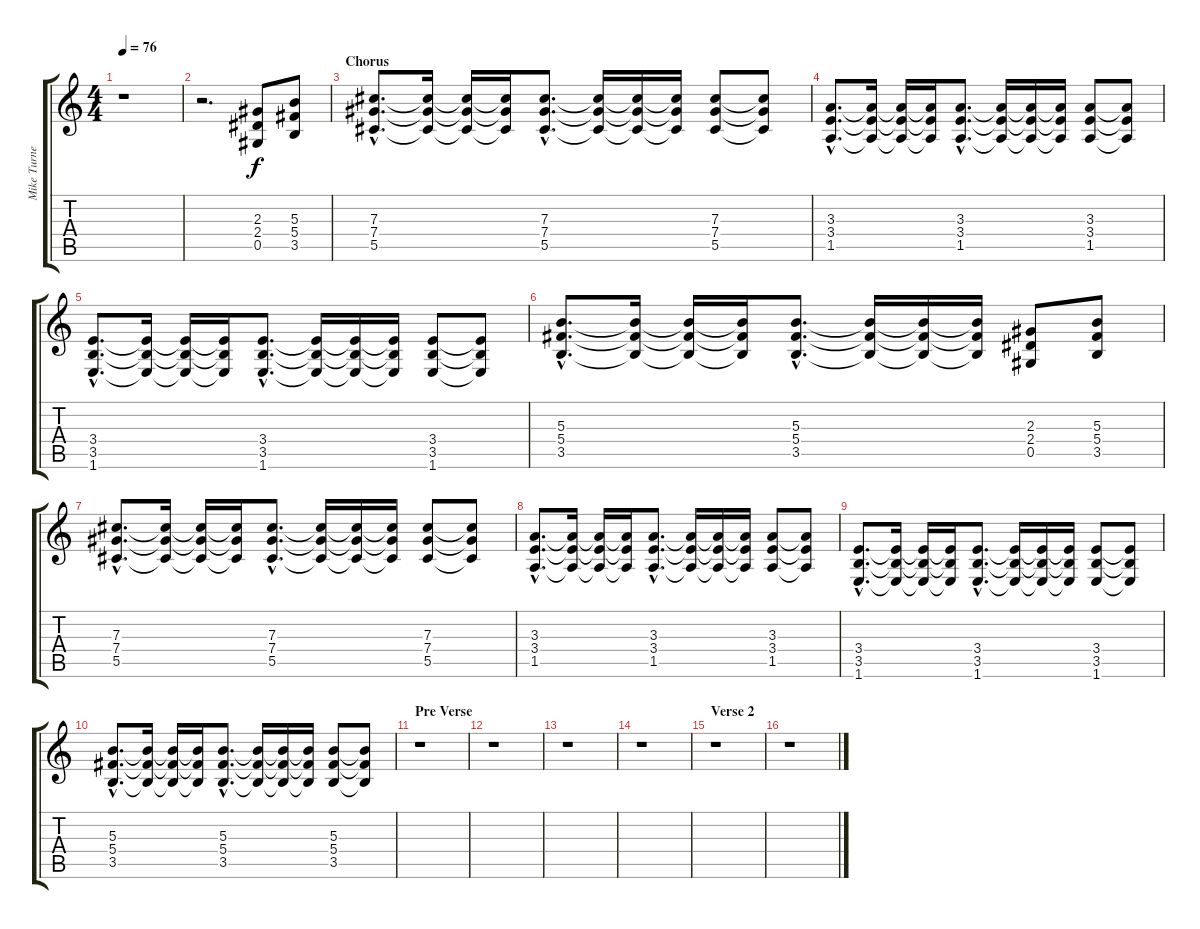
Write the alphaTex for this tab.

\track ("Mike Turner(Lead Guitar)" "Mike Turne") {instrument distortionguitar}
\staff {score tabs}
\tuning (Eb4 Bb3 Gb3 Db3 Ab2 Eb2) {hide}
\ts (4 4)
\tempo 76
\clef g2
\ks c
r.1{dy f} |
r.2{d} (2.3 2.4 0.5).8 (5.3 5.4 3.5).8 |
\section ("" "Chorus")
(7.3{hac} 7.4{hac} 5.5{hac}).8{d} (7.3{t} 7.4{t} 5.5{t}).16 (7.3{t} 7.4{t} 5.5{t}).16 (7.3{t} 7.4{t} 5.5{t}).16 (7.3{hac} 7.4{hac} 5.5{hac}).8{d} (7.3{t} 7.4{t} 5.5{t}).16 (7.3{t} 7.4{t} 5.5{t}).16 (7.3{t} 7.4{t} 5.5{t}).16 (7.3 7.4 5.5).8 (7.3{t} 7.4{t} 5.5{t}).8 |
(3.3{hac} 3.4{hac} 1.5{hac}).8{d} (3.3{t} 3.4{t} 1.5{t}).16 (3.3{t} 3.4{t} 1.5{t}).16 (3.3{t} 3.4{t} 1.5{t}).16 (3.3{hac} 3.4{hac} 1.5{hac}).8{d} (3.3{t} 3.4{t} 1.5{t}).16 (3.3{t} 3.4{t} 1.5{t}).16 (3.3{t} 3.4{t} 1.5{t}).16 (3.3 3.4 1.5).8 (3.3{t} 3.4{t} 1.5{t}).8 |
(3.4{hac} 3.5{hac} 1.6{hac}).8{d} (3.4{t} 3.5{t} 1.6{t}).16 (3.4{t} 3.5{t} 1.6{t}).16 (3.4{t} 3.5{t} 1.6{t}).16 (3.4{hac} 3.5{hac} 1.6{hac}).8{d} (3.4{t} 3.5{t} 1.6{t}).16 (3.4{t} 3.5{t} 1.6{t}).16 (3.4{t} 3.5{t} 1.6{t}).16 (3.4 3.5 1.6).8 (3.4{t} 3.5{t} 1.6{t}).8 |
(5.3{hac} 5.4{hac} 3.5{hac}).8{d} (5.3{t} 5.4{t} 3.5{t}).16 (5.3{t} 5.4{t} 3.5{t}).16 (5.3{t} 5.4{t} 3.5{t}).16 (5.3{hac} 5.4{hac} 3.5{hac}).8{d} (5.3{t} 5.4{t} 3.5{t}).16 (5.3{t} 5.4{t} 3.5{t}).16 (5.3{t} 5.4{t} 3.5{t}).16 (2.3 2.4 0.5).8 (5.3 5.4 3.5).8 |
(7.3{hac} 7.4{hac} 5.5{hac}).8{d} (7.3{t} 7.4{t} 5.5{t}).16 (7.3{t} 7.4{t} 5.5{t}).16 (7.3{t} 7.4{t} 5.5{t}).16 (7.3{hac} 7.4{hac} 5.5{hac}).8{d} (7.3{t} 7.4{t} 5.5{t}).16 (7.3{t} 7.4{t} 5.5{t}).16 (7.3{t} 7.4{t} 5.5{t}).16 (7.3 7.4 5.5).8 (7.3{t} 7.4{t} 5.5{t}).8 |
(3.3{hac} 3.4{hac} 1.5{hac}).8{d} (3.3{t} 3.4{t} 1.5{t}).16 (3.3{t} 3.4{t} 1.5{t}).16 (3.3{t} 3.4{t} 1.5{t}).16 (3.3{hac} 3.4{hac} 1.5{hac}).8{d} (3.3{t} 3.4{t} 1.5{t}).16 (3.3{t} 3.4{t} 1.5{t}).16 (3.3{t} 3.4{t} 1.5{t}).16 (3.3 3.4 1.5).8 (3.3{t} 3.4{t} 1.5{t}).8 |
(3.4{hac} 3.5{hac} 1.6{hac}).8{d} (3.4{t} 3.5{t} 1.6{t}).16 (3.4{t} 3.5{t} 1.6{t}).16 (3.4{t} 3.5{t} 1.6{t}).16 (3.4{hac} 3.5{hac} 1.6{hac}).8{d} (3.4{t} 3.5{t} 1.6{t}).16 (3.4{t} 3.5{t} 1.6{t}).16 (3.4{t} 3.5{t} 1.6{t}).16 (3.4 3.5 1.6).8 (3.4{t} 3.5{t} 1.6{t}).8 |
(5.3{hac} 5.4{hac} 3.5{hac}).8{d} (5.3{t} 5.4{t} 3.5{t}).16 (5.3{t} 5.4{t} 3.5{t}).16 (5.3{t} 5.4{t} 3.5{t}).16 (5.3{hac} 5.4{hac} 3.5{hac}).8{d} (5.3{t} 5.4{t} 3.5{t}).16 (5.3{t} 5.4{t} 3.5{t}).16 (5.3{t} 5.4{t} 3.5{t}).16 (5.3 5.4 3.5).8 (5.3{t} 5.4{t} 3.5{t}).8 |
\section ("" "Pre Verse")
r.1 |
r.1 |
r.1 |
r.1 |
\section ("" "Verse 2")
r.1 |
r.1
